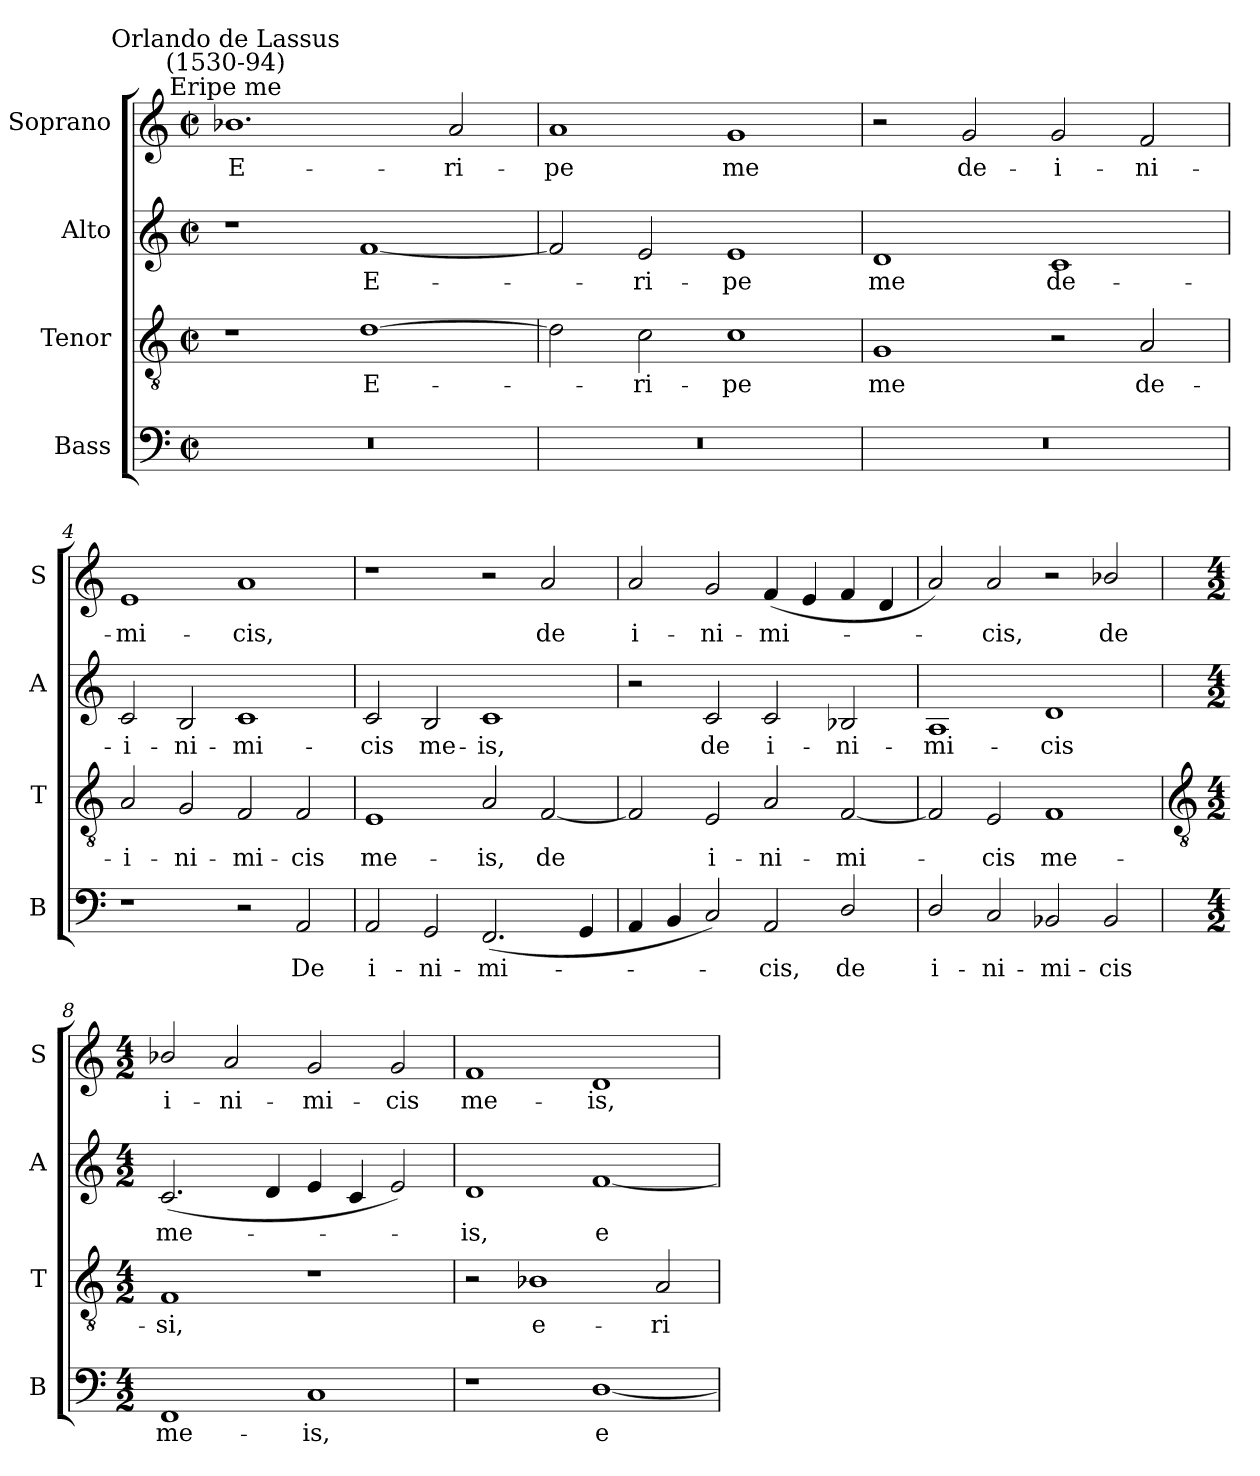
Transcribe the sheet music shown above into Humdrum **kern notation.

**kern	**text	**kern	**text	**kern	**text	**kern	**text
*part4	*part4	*part3	*part3	*part2	*part2	*part1	*part1
*staff4	*staff4	*staff3	*staff3	*staff2	*staff2	*staff1	*staff1
*I"Bass	*	*I"Tenor	*	*I"Alto	*	*I"Soprano	*
*I'B	*	*I'T	*	*I'A	*	*I'S	*
*clefF4	*	*clefGv2	*	*clefG2	*	*clefG2	*
*k[]	*	*k[]	*	*k[]	*	*k[]	*
*C:	*	*C:	*	*C:	*	*C:	*
*M4/2	*	*M4/2	*	*M4/2	*	*M4/2	*
*met(c|)	*	*met(c|)	*	*met(c|)	*	*met(c|)	*
=1	=1	=1	=1	=1	=1	=1	=1
!	!	!	!	!	!	!LO:TX:a:cj:t=Eripe me	!
!	!	!	!	!	!	!LO:TX:a:cj:t=Orlando de Lassus\n(1530-94)	!
!	!	!	!	!	!	!	!LO:LY:b
0r	.	1r	.	1r	.	1.b-X	E-
!	!	!	!LO:LY:b	!	!LO:LY:b	!	!
.	.	[1d	E-	[1f	E-	.	.
!	!	!	!	!	!	!	!LO:LY:b
.	.	.	.	.	.	2a	-ri-
=2	=2	=2	=2	=2	=2	=2	=2
!	!	!	!	!	!	!	!LO:LY:b
0r	.	2d]	.	2f]	.	1a	-pe
!	!	!	!LO:LY:b	!	!LO:LY:b	!	!
.	.	2c	ri-	2e	ri-	.	.
!	!	!	!LO:LY:b	!	!LO:LY:b	!	!LO:LY:b
.	.	1c	-pe	1e	-pe	1g	me
=3	=3	=3	=3	=3	=3	=3	=3
!	!	!	!LO:LY:b	!	!LO:LY:b	!	!
0r	.	1G	me	1d	me	2r	.
!	!	!	!	!	!	!	!LO:LY:b
.	.	.	.	.	.	2g	de-
!	!	!	!	!	!LO:LY:b	!	!LO:LY:b
.	.	2r	.	1c	de-	2g	-i-
!	!	!	!LO:LY:b	!	!	!	!LO:LY:b
.	.	2A	de-	.	.	2f	-ni-
=4	=4	=4	=4	=4	=4	=4	=4
!	!	!	!LO:LY:b	!	!LO:LY:b	!	!LO:LY:b
1r	.	2A	-i-	2c	-i-	1e	-mi-
!	!	!	!LO:LY:b	!	!LO:LY:b	!	!
.	.	2G	-ni-	2B	-ni-	.	.
!	!	!	!LO:LY:b	!	!LO:LY:b	!	!LO:LY:b
2r	.	2F	-mi-	1c	-mi-	1a	-cis,
!	!LO:LY:b	!	!LO:LY:b	!	!	!	!
2AA	De	2F	-cis	.	.	.	.
=5	=5	=5	=5	=5	=5	=5	=5
!	!LO:LY:b	!	!LO:LY:b	!	!LO:LY:b	!	!
2AA	i-	1E	me-	2c	-cis	1r	.
!	!LO:LY:b	!	!	!	!LO:LY:b	!	!
2GG	-ni-	.	.	2B	me-	.	.
!	!LO:LY:b	!	!LO:LY:b	!	!LO:LY:b	!	!
(<2.FF	-mi-	2A	-is,	1c	-is,	2r	.
!	!	!	!LO:LY:b	!	!	!	!LO:LY:b
.	.	[2F	de	.	.	2a	de
4GG	.	.	.	.	.	.	.
=6	=6	=6	=6	=6	=6	=6	=6
!	!	!	!	!	!	!	!LO:LY:b
4AA	.	2F]	.	2r	.	2a	i-
4BB	.	.	.	.	.	.	.
!	!	!	!LO:LY:b	!	!LO:LY:b	!	!LO:LY:b
2C)	.	2E	i-	2c	de	2g	-ni-
!	!LO:LY:b	!	!LO:LY:b	!	!LO:LY:b	!	!LO:LY:b
2AA	cis,	2A	-ni-	2c	i-	(<4f	-mi-
.	.	.	.	.	.	4e	.
!	!LO:LY:b	!	!LO:LY:b	!	!LO:LY:b	!	!
2D/	de	[2F	-mi-	2B-X	-ni-	4f	.
.	.	.	.	.	.	4d	.
=7	=7	=7	=7	=7	=7	=7	=7
!	!LO:LY:b	!	!	!	!LO:LY:b	!	!
2D/	i-	2F]	.	1A	-mi-	2a)	.
!	!LO:LY:b	!	!LO:LY:b	!	!	!	!LO:LY:b
2C	-ni-	2E	cis	.	.	2a	-cis,
!	!LO:LY:b	!	!LO:LY:b	!	!LO:LY:b	!	!
2BB-X	-mi-	1F	me-	1d	-cis	2r	.
!	!LO:LY:b	!	!	!	!	!	!LO:LY:b
2BB-	-cis	.	.	.	.	2b-X/	de
!!LO:LB:g=z
=8	=8	=8	=8	=8	=8	=8	=8
*	*	*clefGv2	*	*	*	*	*
*M4/2	*	*M4/2	*	*M4/2	*	*M4/2	*
!	!LO:LY:b	!	!LO:LY:b	!	!LO:LY:b	!	!LO:LY:b
1FF	me-	1F	-si,	(<2.c	me-	2b-X/	i-
!	!	!	!	!	!	!	!LO:LY:b
.	.	.	.	.	.	2a	-ni-
.	.	.	.	4d	.	.	.
!	!LO:LY:b	!	!	!	!	!	!LO:LY:b
1C	-is,	1r	.	4e	.	2g	-mi-
.	.	.	.	4c	.	.	.
!	!	!	!	!	!	!	!LO:LY:b
.	.	.	.	2e)	.	2g	-cis
=9	=9	=9	=9	=9	=9	=9	=9
!	!	!	!	!	!LO:LY:b	!	!LO:LY:b
1r	.	2r	.	1d	is,	1f	me-
!	!	!	!LO:LY:b	!	!	!	!
.	.	1B-X	e-	.	.	.	.
!	!LO:LY:b	!	!	!	!LO:LY:b	!	!LO:LY:b
[1D/	e-	.	.	[1f	e-	1d	-is,
!	!	!	!LO:LY:b	!	!	!	!
.	.	2A	-ri-	.	.	.	.
=	=	=	=	=	=	=	=
*-	*-	*-	*-	*-	*-	*-	*-
